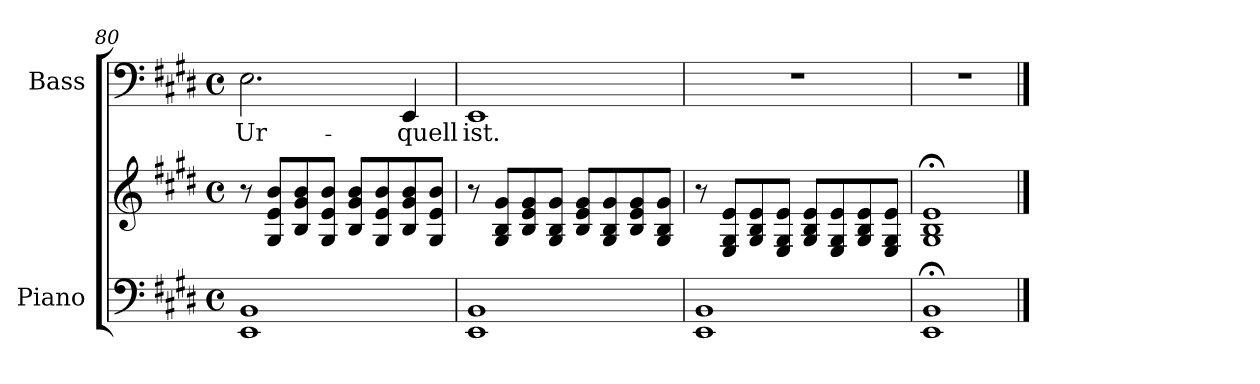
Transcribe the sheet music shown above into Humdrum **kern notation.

**kern	**kern	**kern	**text
*part2	*part2	*part1	*part1
*staff3	*staff2	*staff1	*staff1
*I"Piano	*	*I"Bass	*
*I'Pno.	*	*I'B.	*
!!LO:LB:g=z
*clefF4	*clefG2	*clefF4	*
*k[f#c#g#d#]	*k[f#c#g#d#]	*k[f#c#g#d#]	*
*E:	*E:	*E:	*
*M4/4	*M4/4	*M4/4	*
*met(c)	*met(c)	*met(c)	*
=80	=80	=80	=80
!	!	!	!LO:LY:b:color=#000000
1EEi 1BBi	8r	2.Ei\	Ur-
.	8G#i/ 8ei 8biL	.	.
.	8Bi/ 8g#i 8bi	.	.
.	8G#i/ 8ei 8biJ	.	.
.	8Bi/ 8g#i 8biL	.	.
.	8G#i/ 8ei 8bi	.	.
!	!	!	!LO:LY:b:color=#000000
.	8Bi/ 8g#i 8bi	4EEi/	-quell
.	8G#i/ 8ei 8biJ	.	.
=81	=81	=81	=81
!	!	!	!LO:LY:b:color=#000000
1EEi 1BBi	8r	1EEi	ist.
.	8G#i/ 8Bi 8g#iL	.	.
.	8Bi/ 8ei 8g#i	.	.
.	8G#i/ 8Bi 8g#iJ	.	.
.	8Bi/ 8ei 8g#iL	.	.
.	8G#i/ 8Bi 8g#i	.	.
.	8Bi/ 8ei 8g#i	.	.
.	8G#i/ 8Bi 8g#iJ	.	.
=82	=82	=82	=82
1EEi 1BBi	8r	1r	.
.	8Ei/ 8G#i 8eiL	.	.
.	8G#i/ 8Bi 8ei	.	.
.	8Ei/ 8G#i 8eiJ	.	.
.	8G#i/ 8Bi 8eiL	.	.
.	8Ei/ 8G#i 8ei	.	.
.	8G#i/ 8Bi 8ei	.	.
.	8Ei/ 8G#i 8eiJ	.	.
=83	=83	=83	=83
1EEi; 1BBi;	1G#i; 1Bi; 1ei;	1r	.
==	==	==	==
*-	*-	*-	*-
